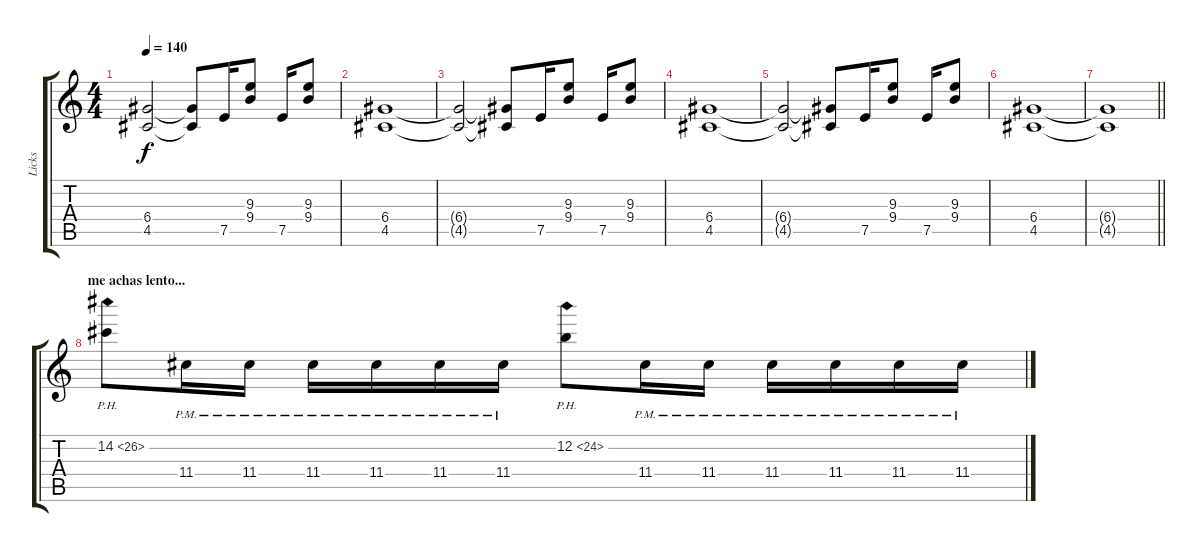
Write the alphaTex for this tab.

\track ("Licks" "Licks") {instrument distortionguitar}
\staff {score tabs}
\tuning (E4 B3 G3 D3 A2 E2) {hide}
\ts (4 4)
\tempo 140
\clef g2
\ks c
(6.4{t} 4.5{t}).2{dy f} (6.4{t} 4.5{t}).8 7.5.16 (9.3 9.4).8 7.5.16 (9.3 9.4).8 |
(6.4 4.5).1 |
(6.4{t} 4.5{t}).2 (6.4{t} 4.5{t}).8 7.5.16 (9.3 9.4).8 7.5.16 (9.3 9.4).8 |
(6.4 4.5).1 |
(6.4{t} 4.5{t}).2 (6.4{t} 4.5{t}).8 7.5.16 (9.3 9.4).8 7.5.16 (9.3 9.4).8 |
(6.4 4.5).1 |
\barLineRight lightlight
(6.4{t} 4.5{t}).1 |
\section ("" "me achas lento...")
14.2{ph 12}.8 11.4{pm}.16 11.4{pm}.16 11.4{pm}.16 11.4{pm}.16 11.4{pm}.16 11.4{pm}.16 12.2{ph 12}.8 11.4{pm}.16 11.4{pm}.16 11.4{pm}.16 11.4{pm}.16 11.4{pm}.16 11.4{pm}.16
